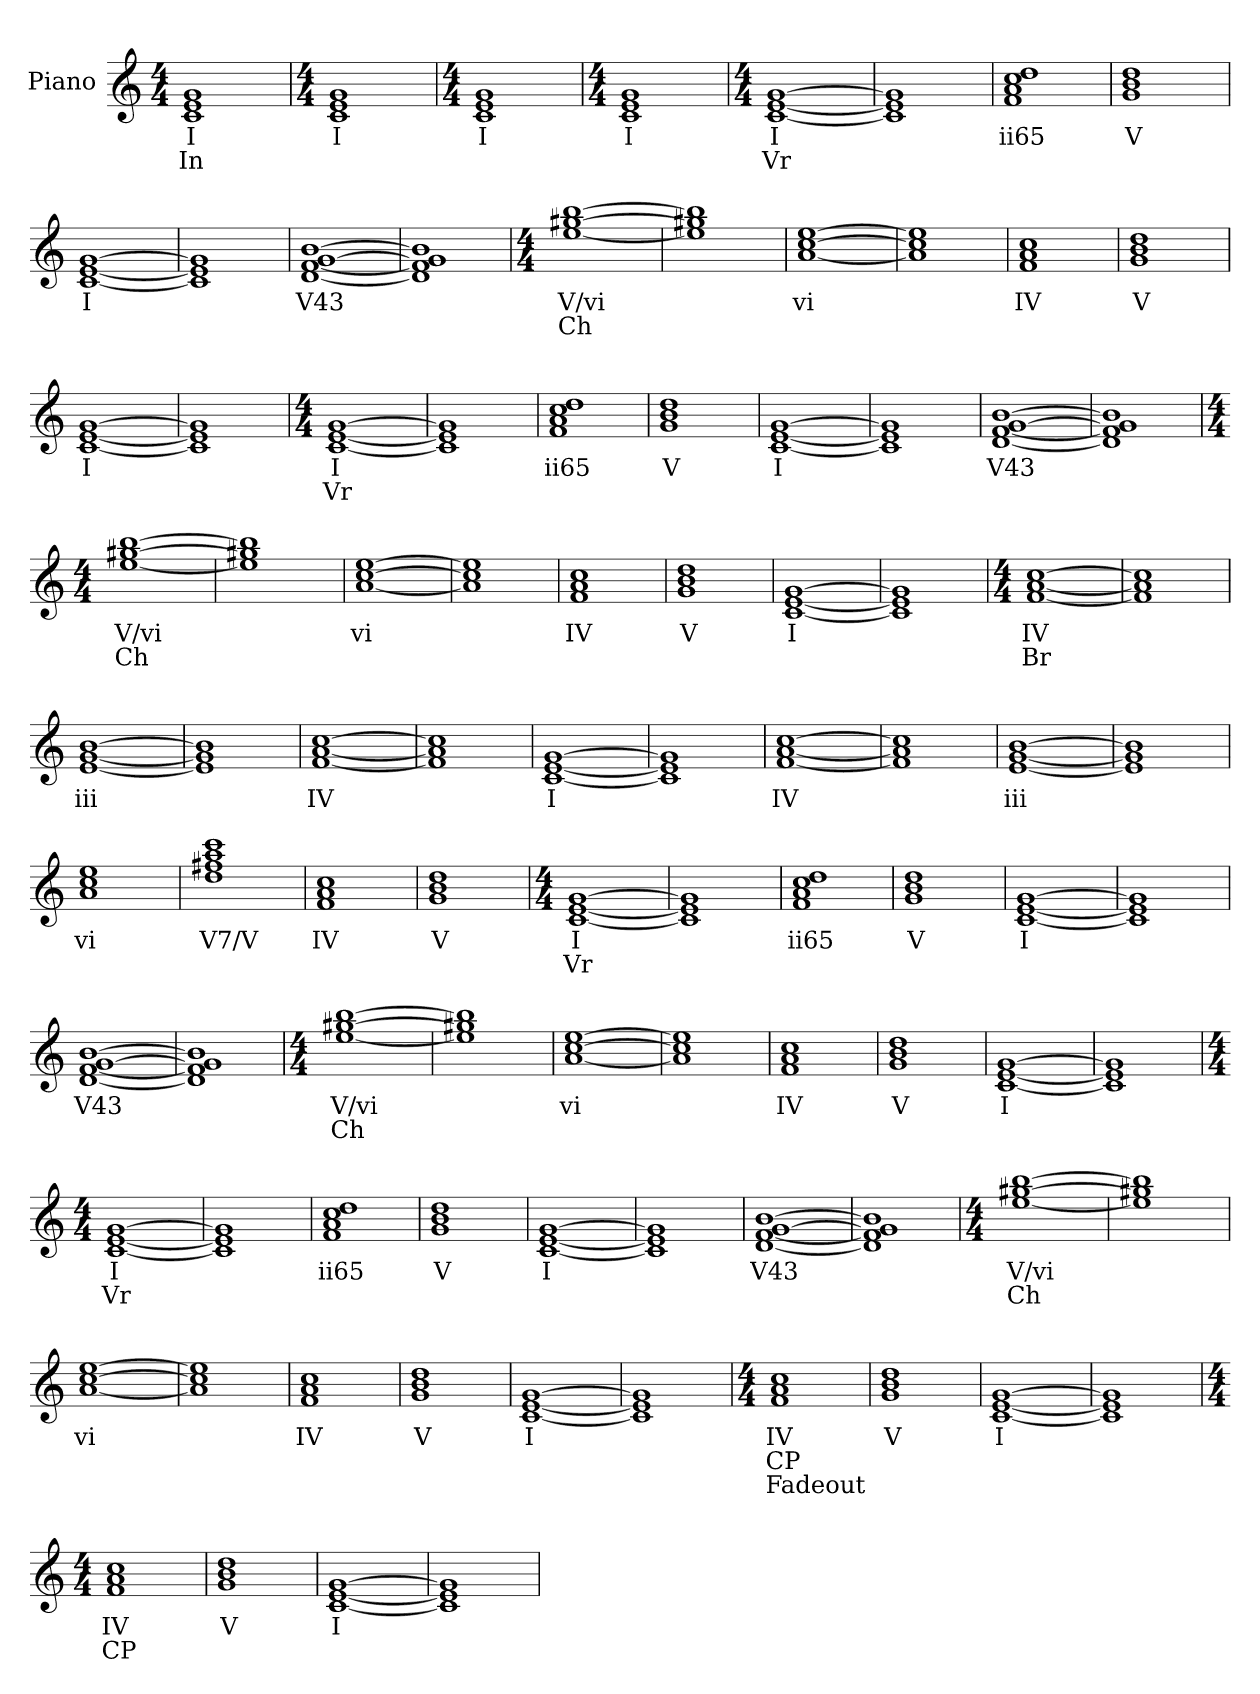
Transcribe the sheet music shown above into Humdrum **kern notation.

**kern	**text	**text	**text
*part1	*part1	*part1	*part1
*staff1	*staff1	*staff1	*staff1
*I"Piano	*	*	*
*I'Pno	*	*	*
*k[]	*	*	*
*C:	*	*	*
*M4/4	*	*	*
=	=	=	=
1c 1e 1g	I	In	.
=	=	=	=
*k[]	*	*	*
*C:	*	*	*
*M4/4	*	*	*
1c 1e 1g	I	.	.
=	=	=	=
*k[]	*	*	*
*C:	*	*	*
*M4/4	*	*	*
1c 1e 1g	I	.	.
=	=	=	=
*k[]	*	*	*
*C:	*	*	*
*M4/4	*	*	*
1c 1e 1g	I	.	.
=	=	=	=
*k[]	*	*	*
*C:	*	*	*
*M4/4	*	*	*
[1c [1e [1g	I	Vr	.
=	=	=	=
*k[]	*	*	*
*C:	*	*	*
1c] 1e] 1g]	.	.	.
=	=	=	=
*k[]	*	*	*
*C:	*	*	*
1f 1a 1cc 1dd	ii65	.	.
=	=	=	=
*k[]	*	*	*
*C:	*	*	*
1g 1b 1dd	V	.	.
=	=	=	=
*k[]	*	*	*
*C:	*	*	*
[1c [1e [1g	I	.	.
=	=	=	=
*k[]	*	*	*
*C:	*	*	*
1c] 1e] 1g]	.	.	.
=	=	=	=
*k[]	*	*	*
*C:	*	*	*
[1d [1f [1g [1b	V43	.	.
=	=	=	=
*k[]	*	*	*
*C:	*	*	*
1d] 1f] 1g] 1b]	.	.	.
=	=	=	=
*k[]	*	*	*
*C:	*	*	*
*M4/4	*	*	*
[1ee [1gg#X [1bb	V/vi	Ch	.
=	=	=	=
*k[]	*	*	*
*C:	*	*	*
1ee] 1gg#X] 1bb]	.	.	.
=	=	=	=
*k[]	*	*	*
*C:	*	*	*
[1a [1cc [1ee	vi	.	.
=	=	=	=
*k[]	*	*	*
*C:	*	*	*
1a] 1cc] 1ee]	.	.	.
=	=	=	=
*k[]	*	*	*
*C:	*	*	*
1f 1a 1cc	IV	.	.
=	=	=	=
*k[]	*	*	*
*C:	*	*	*
1g 1b 1dd	V	.	.
=	=	=	=
*k[]	*	*	*
*C:	*	*	*
[1c [1e [1g	I	.	.
=	=	=	=
*k[]	*	*	*
*C:	*	*	*
1c] 1e] 1g]	.	.	.
=	=	=	=
*k[]	*	*	*
*C:	*	*	*
*M4/4	*	*	*
[1c [1e [1g	I	Vr	.
=	=	=	=
*k[]	*	*	*
*C:	*	*	*
1c] 1e] 1g]	.	.	.
=	=	=	=
*k[]	*	*	*
*C:	*	*	*
1f 1a 1cc 1dd	ii65	.	.
=	=	=	=
*k[]	*	*	*
*C:	*	*	*
1g 1b 1dd	V	.	.
=	=	=	=
*k[]	*	*	*
*C:	*	*	*
[1c [1e [1g	I	.	.
=	=	=	=
*k[]	*	*	*
*C:	*	*	*
1c] 1e] 1g]	.	.	.
=	=	=	=
*k[]	*	*	*
*C:	*	*	*
[1d [1f [1g [1b	V43	.	.
=	=	=	=
*k[]	*	*	*
*C:	*	*	*
1d] 1f] 1g] 1b]	.	.	.
=	=	=	=
*k[]	*	*	*
*C:	*	*	*
*M4/4	*	*	*
[1ee [1gg#X [1bb	V/vi	Ch	.
=	=	=	=
*k[]	*	*	*
*C:	*	*	*
1ee] 1gg#X] 1bb]	.	.	.
=	=	=	=
*k[]	*	*	*
*C:	*	*	*
[1a [1cc [1ee	vi	.	.
=	=	=	=
*k[]	*	*	*
*C:	*	*	*
1a] 1cc] 1ee]	.	.	.
=	=	=	=
*k[]	*	*	*
*C:	*	*	*
1f 1a 1cc	IV	.	.
=	=	=	=
*k[]	*	*	*
*C:	*	*	*
1g 1b 1dd	V	.	.
=	=	=	=
*k[]	*	*	*
*C:	*	*	*
[1c [1e [1g	I	.	.
=	=	=	=
*k[]	*	*	*
*C:	*	*	*
1c] 1e] 1g]	.	.	.
=	=	=	=
*k[]	*	*	*
*C:	*	*	*
*M4/4	*	*	*
[1f [1a [1cc	IV	Br	.
=	=	=	=
*k[]	*	*	*
*C:	*	*	*
1f] 1a] 1cc]	.	.	.
=	=	=	=
*k[]	*	*	*
*C:	*	*	*
[1e [1g [1b	iii	.	.
=	=	=	=
*k[]	*	*	*
*C:	*	*	*
1e] 1g] 1b]	.	.	.
=	=	=	=
*k[]	*	*	*
*C:	*	*	*
[1f [1a [1cc	IV	.	.
=	=	=	=
*k[]	*	*	*
*C:	*	*	*
1f] 1a] 1cc]	.	.	.
=	=	=	=
*k[]	*	*	*
*C:	*	*	*
[1c [1e [1g	I	.	.
=	=	=	=
*k[]	*	*	*
*C:	*	*	*
1c] 1e] 1g]	.	.	.
=	=	=	=
*k[]	*	*	*
*C:	*	*	*
[1f [1a [1cc	IV	.	.
=	=	=	=
*k[]	*	*	*
*C:	*	*	*
1f] 1a] 1cc]	.	.	.
=	=	=	=
*k[]	*	*	*
*C:	*	*	*
[1e [1g [1b	iii	.	.
=	=	=	=
*k[]	*	*	*
*C:	*	*	*
1e] 1g] 1b]	.	.	.
=	=	=	=
*k[]	*	*	*
*C:	*	*	*
1a 1cc 1ee	vi	.	.
=	=	=	=
*k[]	*	*	*
*C:	*	*	*
1dd 1ff#X 1aa 1ccc	V7/V	.	.
=	=	=	=
*k[]	*	*	*
*C:	*	*	*
1f 1a 1cc	IV	.	.
=	=	=	=
*k[]	*	*	*
*C:	*	*	*
1g 1b 1dd	V	.	.
=	=	=	=
*k[]	*	*	*
*C:	*	*	*
*M4/4	*	*	*
[1c [1e [1g	I	Vr	.
=	=	=	=
*k[]	*	*	*
*C:	*	*	*
1c] 1e] 1g]	.	.	.
=	=	=	=
*k[]	*	*	*
*C:	*	*	*
1f 1a 1cc 1dd	ii65	.	.
=	=	=	=
*k[]	*	*	*
*C:	*	*	*
1g 1b 1dd	V	.	.
=	=	=	=
*k[]	*	*	*
*C:	*	*	*
[1c [1e [1g	I	.	.
=	=	=	=
*k[]	*	*	*
*C:	*	*	*
1c] 1e] 1g]	.	.	.
=	=	=	=
*k[]	*	*	*
*C:	*	*	*
[1d [1f [1g [1b	V43	.	.
=	=	=	=
*k[]	*	*	*
*C:	*	*	*
1d] 1f] 1g] 1b]	.	.	.
=	=	=	=
*k[]	*	*	*
*C:	*	*	*
*M4/4	*	*	*
[1ee [1gg#X [1bb	V/vi	Ch	.
=	=	=	=
*k[]	*	*	*
*C:	*	*	*
1ee] 1gg#X] 1bb]	.	.	.
=	=	=	=
*k[]	*	*	*
*C:	*	*	*
[1a [1cc [1ee	vi	.	.
=	=	=	=
*k[]	*	*	*
*C:	*	*	*
1a] 1cc] 1ee]	.	.	.
=	=	=	=
*k[]	*	*	*
*C:	*	*	*
1f 1a 1cc	IV	.	.
=	=	=	=
*k[]	*	*	*
*C:	*	*	*
1g 1b 1dd	V	.	.
=	=	=	=
*k[]	*	*	*
*C:	*	*	*
[1c [1e [1g	I	.	.
=	=	=	=
*k[]	*	*	*
*C:	*	*	*
1c] 1e] 1g]	.	.	.
=	=	=	=
*k[]	*	*	*
*C:	*	*	*
*M4/4	*	*	*
[1c [1e [1g	I	Vr	.
=	=	=	=
*k[]	*	*	*
*C:	*	*	*
1c] 1e] 1g]	.	.	.
=	=	=	=
*k[]	*	*	*
*C:	*	*	*
1f 1a 1cc 1dd	ii65	.	.
=	=	=	=
*k[]	*	*	*
*C:	*	*	*
1g 1b 1dd	V	.	.
=	=	=	=
*k[]	*	*	*
*C:	*	*	*
[1c [1e [1g	I	.	.
=	=	=	=
*k[]	*	*	*
*C:	*	*	*
1c] 1e] 1g]	.	.	.
=	=	=	=
*k[]	*	*	*
*C:	*	*	*
[1d [1f [1g [1b	V43	.	.
=	=	=	=
*k[]	*	*	*
*C:	*	*	*
1d] 1f] 1g] 1b]	.	.	.
=	=	=	=
*k[]	*	*	*
*C:	*	*	*
*M4/4	*	*	*
[1ee [1gg#X [1bb	V/vi	Ch	.
=	=	=	=
*k[]	*	*	*
*C:	*	*	*
1ee] 1gg#X] 1bb]	.	.	.
=	=	=	=
*k[]	*	*	*
*C:	*	*	*
[1a [1cc [1ee	vi	.	.
=	=	=	=
*k[]	*	*	*
*C:	*	*	*
1a] 1cc] 1ee]	.	.	.
=	=	=	=
*k[]	*	*	*
*C:	*	*	*
1f 1a 1cc	IV	.	.
=	=	=	=
*k[]	*	*	*
*C:	*	*	*
1g 1b 1dd	V	.	.
=	=	=	=
*k[]	*	*	*
*C:	*	*	*
[1c [1e [1g	I	.	.
=	=	=	=
*k[]	*	*	*
*C:	*	*	*
1c] 1e] 1g]	.	.	.
=	=	=	=
*k[]	*	*	*
*C:	*	*	*
*M4/4	*	*	*
1f 1a 1cc	IV	CP	Fadeout
=	=	=	=
*k[]	*	*	*
*C:	*	*	*
1g 1b 1dd	V	.	.
=	=	=	=
*k[]	*	*	*
*C:	*	*	*
[1c [1e [1g	I	.	.
=	=	=	=
*k[]	*	*	*
*C:	*	*	*
1c] 1e] 1g]	.	.	.
=	=	=	=
*k[]	*	*	*
*C:	*	*	*
*M4/4	*	*	*
1f 1a 1cc	IV	CP	.
=	=	=	=
*k[]	*	*	*
*C:	*	*	*
1g 1b 1dd	V	.	.
=	=	=	=
*k[]	*	*	*
*C:	*	*	*
[1c [1e [1g	I	.	.
=	=	=	=
*k[]	*	*	*
*C:	*	*	*
1c] 1e] 1g]	.	.	.
=	=	=	=
*-	*-	*-	*-
